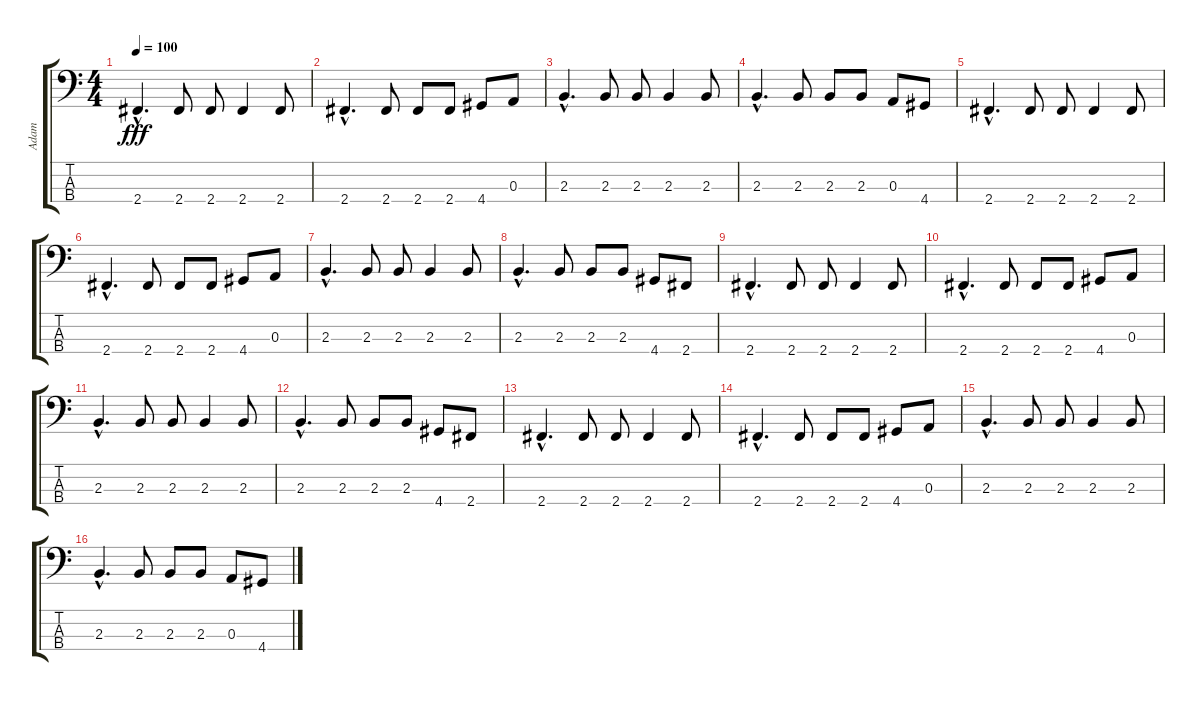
\track ("Adam" "Adam") {instrument electricbassfinger}
\staff {score tabs}
\tuning (G2 D2 A1 E1) {hide}
\ts (4 4)
\tempo 100
\clef f4
\ks c
2.4{hac}.4{d dy fff} 2.4.8 2.4.8 2.4.4 2.4.8 |
2.4{hac}.4{d} 2.4.8 2.4.8 2.4.8 4.4.8 0.3.8 |
2.3{hac}.4{d} 2.3.8 2.3.8 2.3.4 2.3.8 |
2.3{hac}.4{d} 2.3.8 2.3.8 2.3.8 0.3.8 4.4.8 |
2.4{hac}.4{d} 2.4.8 2.4.8 2.4.4 2.4.8 |
2.4{hac}.4{d} 2.4.8 2.4.8 2.4.8 4.4.8 0.3.8 |
2.3{hac}.4{d} 2.3.8 2.3.8 2.3.4 2.3.8 |
2.3{hac}.4{d} 2.3.8 2.3.8 2.3.8 4.4.8 2.4.8 |
2.4{hac}.4{d} 2.4.8 2.4.8 2.4.4 2.4.8 |
2.4{hac}.4{d} 2.4.8 2.4.8 2.4.8 4.4.8 0.3.8 |
2.3{hac}.4{d} 2.3.8 2.3.8 2.3.4 2.3.8 |
2.3{hac}.4{d} 2.3.8 2.3.8 2.3.8 4.4.8 2.4.8 |
2.4{hac}.4{d} 2.4.8 2.4.8 2.4.4 2.4.8 |
2.4{hac}.4{d} 2.4.8 2.4.8 2.4.8 4.4.8 0.3.8 |
2.3{hac}.4{d} 2.3.8 2.3.8 2.3.4 2.3.8 |
2.3{hac}.4{d} 2.3.8 2.3.8 2.3.8 0.3.8 4.4.8
